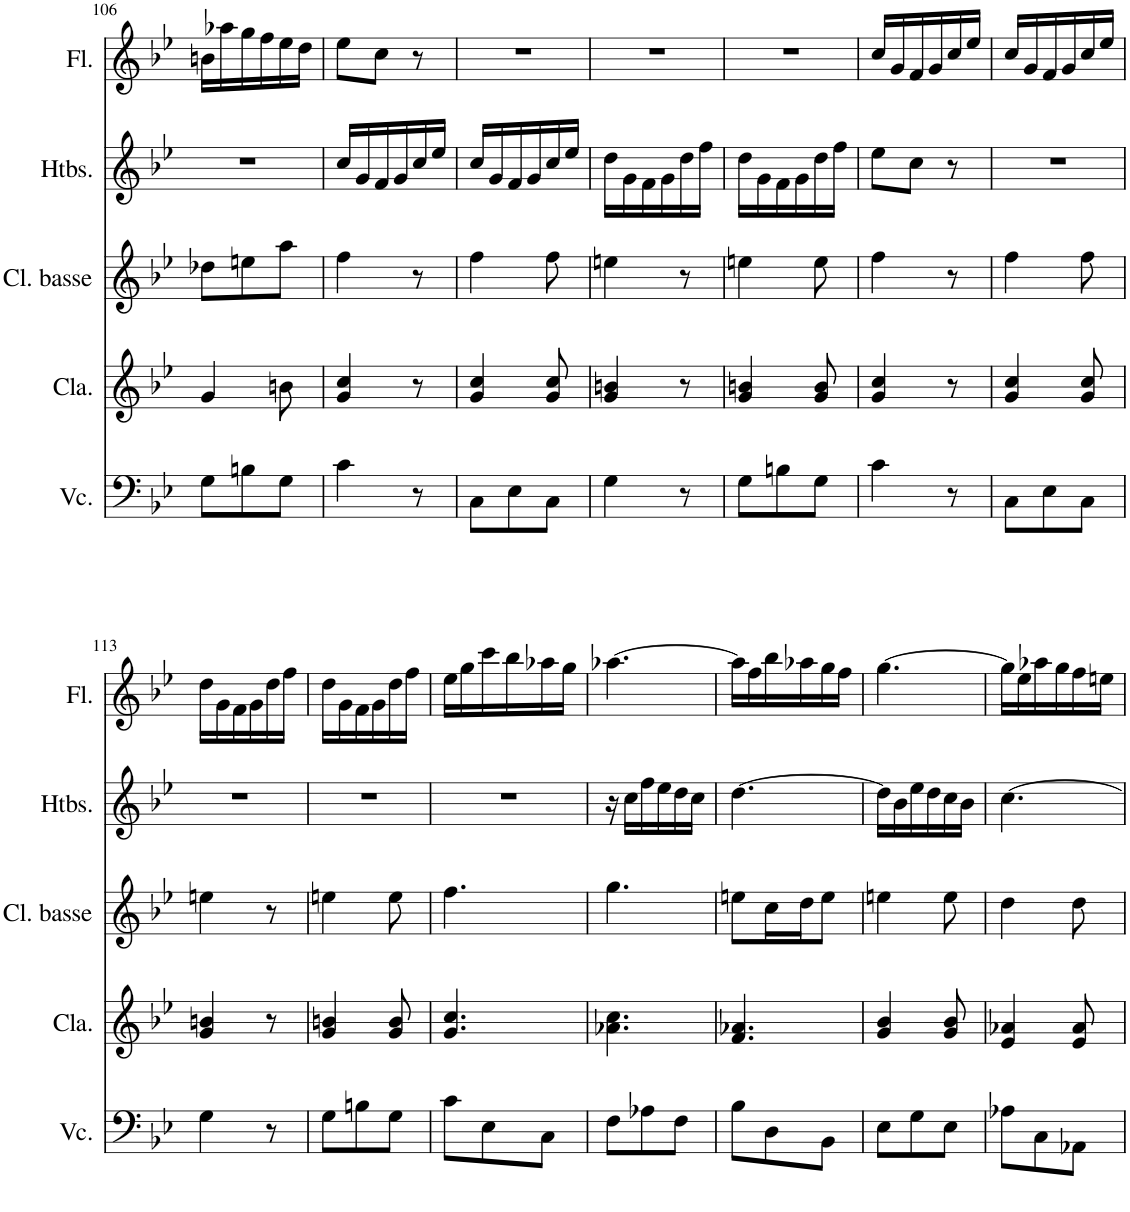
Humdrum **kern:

**kern	**kern	**kern	**kern	**kern
*part5	*part4	*part3	*part2	*part1
*staff5	*staff4	*staff3	*staff2	*staff1
*I"Violoncelle	*I"Clavecin	*I"Clarinette Basse, Clarinet	*I"Hautbois, Oboe	*I"Flûte, Flute
*I'Vc.	*I'Cla.	*I'Cl. basse	*I'Htbs.	*I'Fl.
!!LO:PB:g=z
*clefF4	*clefG2	*clefG2	*clefG2	*clefG2
*	*	*Trd8c14	*	*
*k[b-e-]	*k[b-e-]	*k[b-e-]	*k[b-e-]	*k[b-e-]
*M3/8	*M3/8	*M3/8	*M3/8	*M3/8
=106	=106	=106	=106	=106
8G\L	4g/	8dd-X\L	4.r	16bn\LL
.	.	.	.	16aa-X\
8Bn\	.	8een\	.	16gg\
.	.	.	.	16ff\
8G\J	8bn\	8aa\J	.	16ee-\
.	.	.	.	16dd\JJ
=107	=107	=107	=107	=107
4c\	4g/ 4cc/	4ff\	16cc/LL	8ee-\L
.	.	.	16g/	.
.	.	.	16f/	8cc\J
.	.	.	16g/	.
8r	8r	8r	16cc/	8r
.	.	.	16ee-/JJ	.
=108	=108	=108	=108	=108
8C\L	4g/ 4cc/	4ff\	16cc/LL	4.r
.	.	.	16g/	.
8E-\	.	.	16f/	.
.	.	.	16g/	.
8C\J	8g/ 8cc/	8ff\	16cc/	.
.	.	.	16ee-/JJ	.
=109	=109	=109	=109	=109
4G\	4g/ 4bn/	4een\	16dd\LL	4.r
.	.	.	16g\	.
.	.	.	16f\	.
.	.	.	16g\	.
8r	8r	8r	16dd\	.
.	.	.	16ff\JJ	.
=110	=110	=110	=110	=110
8G\L	4g/ 4bn/	4een\	16dd\LL	4.r
.	.	.	16g\	.
8Bn\	.	.	16f\	.
.	.	.	16g\	.
8G\J	8g/ 8b/	8ee\	16dd\	.
.	.	.	16ff\JJ	.
=111	=111	=111	=111	=111
4c\	4g/ 4cc/	4ff\	8ee-\L	16cc/LL
.	.	.	.	16g/
.	.	.	8cc\J	16f/
.	.	.	.	16g/
8r	8r	8r	8r	16cc/
.	.	.	.	16ee-/JJ
=112	=112	=112	=112	=112
8C\L	4g/ 4cc/	4ff\	4.r	16cc/LL
.	.	.	.	16g/
8E-\	.	.	.	16f/
.	.	.	.	16g/
8C\J	8g/ 8cc/	8ff\	.	16cc/
.	.	.	.	16ee-/JJ
!!LO:LB:g=z
=113	=113	=113	=113	=113
4G\	4g/ 4bn/	4een\	4.r	16dd\LL
.	.	.	.	16g\
.	.	.	.	16f\
.	.	.	.	16g\
8r	8r	8r	.	16dd\
.	.	.	.	16ff\JJ
=114	=114	=114	=114	=114
8G\L	4g/ 4bn/	4een\	4.r	16dd\LL
.	.	.	.	16g\
8Bn\	.	.	.	16f\
.	.	.	.	16g\
8G\J	8g/ 8b/	8ee\	.	16dd\
.	.	.	.	16ff\JJ
=115	=115	=115	=115	=115
8c\L	4.g/ 4.cc/	4.ff\	4.r	16ee-\LL
.	.	.	.	16gg\
8E-\	.	.	.	16ccc\
.	.	.	.	16bb-\
8C\J	.	.	.	16aa-X\
.	.	.	.	16gg\JJ
=116	=116	=116	=116	=116
8F\L	4.a-X\ 4.cc\	4.gg\	16r	[4.aa-X\
.	.	.	16cc\LL	.
8A-X\	.	.	16ff\	.
.	.	.	16ee-\	.
8F\J	.	.	16dd\	.
.	.	.	16cc\JJ	.
=117	=117	=117	=117	=117
8B-\L	4.f/ 4.a-X/	8een\L	[4.dd\	16aa-\LL]
.	.	.	.	16ff\
8D\	.	16cc\L	.	16bb-\
.	.	16dd\J	.	16aa-X\
8BB-\J	.	8ee\J	.	16gg\
.	.	.	.	16ff\JJ
=118	=118	=118	=118	=118
8E-\L	4g/ 4b-/	4een\	16dd\LL]	[4.gg\
.	.	.	16b-\	.
8G\	.	.	16ee-\	.
.	.	.	16dd\	.
8E-\J	8g/ 8b-/	8ee\	16cc\	.
.	.	.	16b-\JJ	.
=119	=119	=119	=119	=119
8A-X\L	4e-/ 4a-X/	4dd\	[4.cc\	16gg\LL]
.	.	.	.	16ee-\
8C\	.	.	.	16aa-X\
.	.	.	.	16gg\
8AA-X\J	8e-/ 8a-/	8dd\	.	16ff\
.	.	.	.	16een\JJ
=	=	=	=	=
*-	*-	*-	*-	*-
